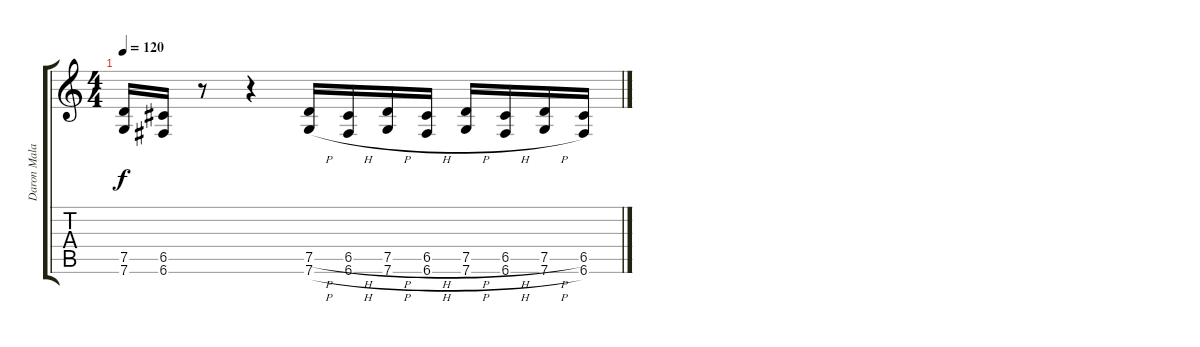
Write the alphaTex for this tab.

\track ("Daron Malakian (Distortion)" "Daron Mala") {instrument overdrivenguitar}
\staff {score tabs}
\tuning (D4 A3 F3 C3 G2 C2) {hide}
\ts (4 4)
\tempo 120
\clef g2
\ks c
(7.5 7.6).16{dy f} (6.5 6.6).16 r.8 r.4 (7.5{h} 7.6{h}).16 (6.5{h} 6.6{h}).16 (7.5{h} 7.6{h}).16 (6.5{h} 6.6{h}).16 (7.5{h} 7.6{h}).16 (6.5{h} 6.6{h}).16 (7.5{h} 7.6{h}).16 (6.5 6.6).16
